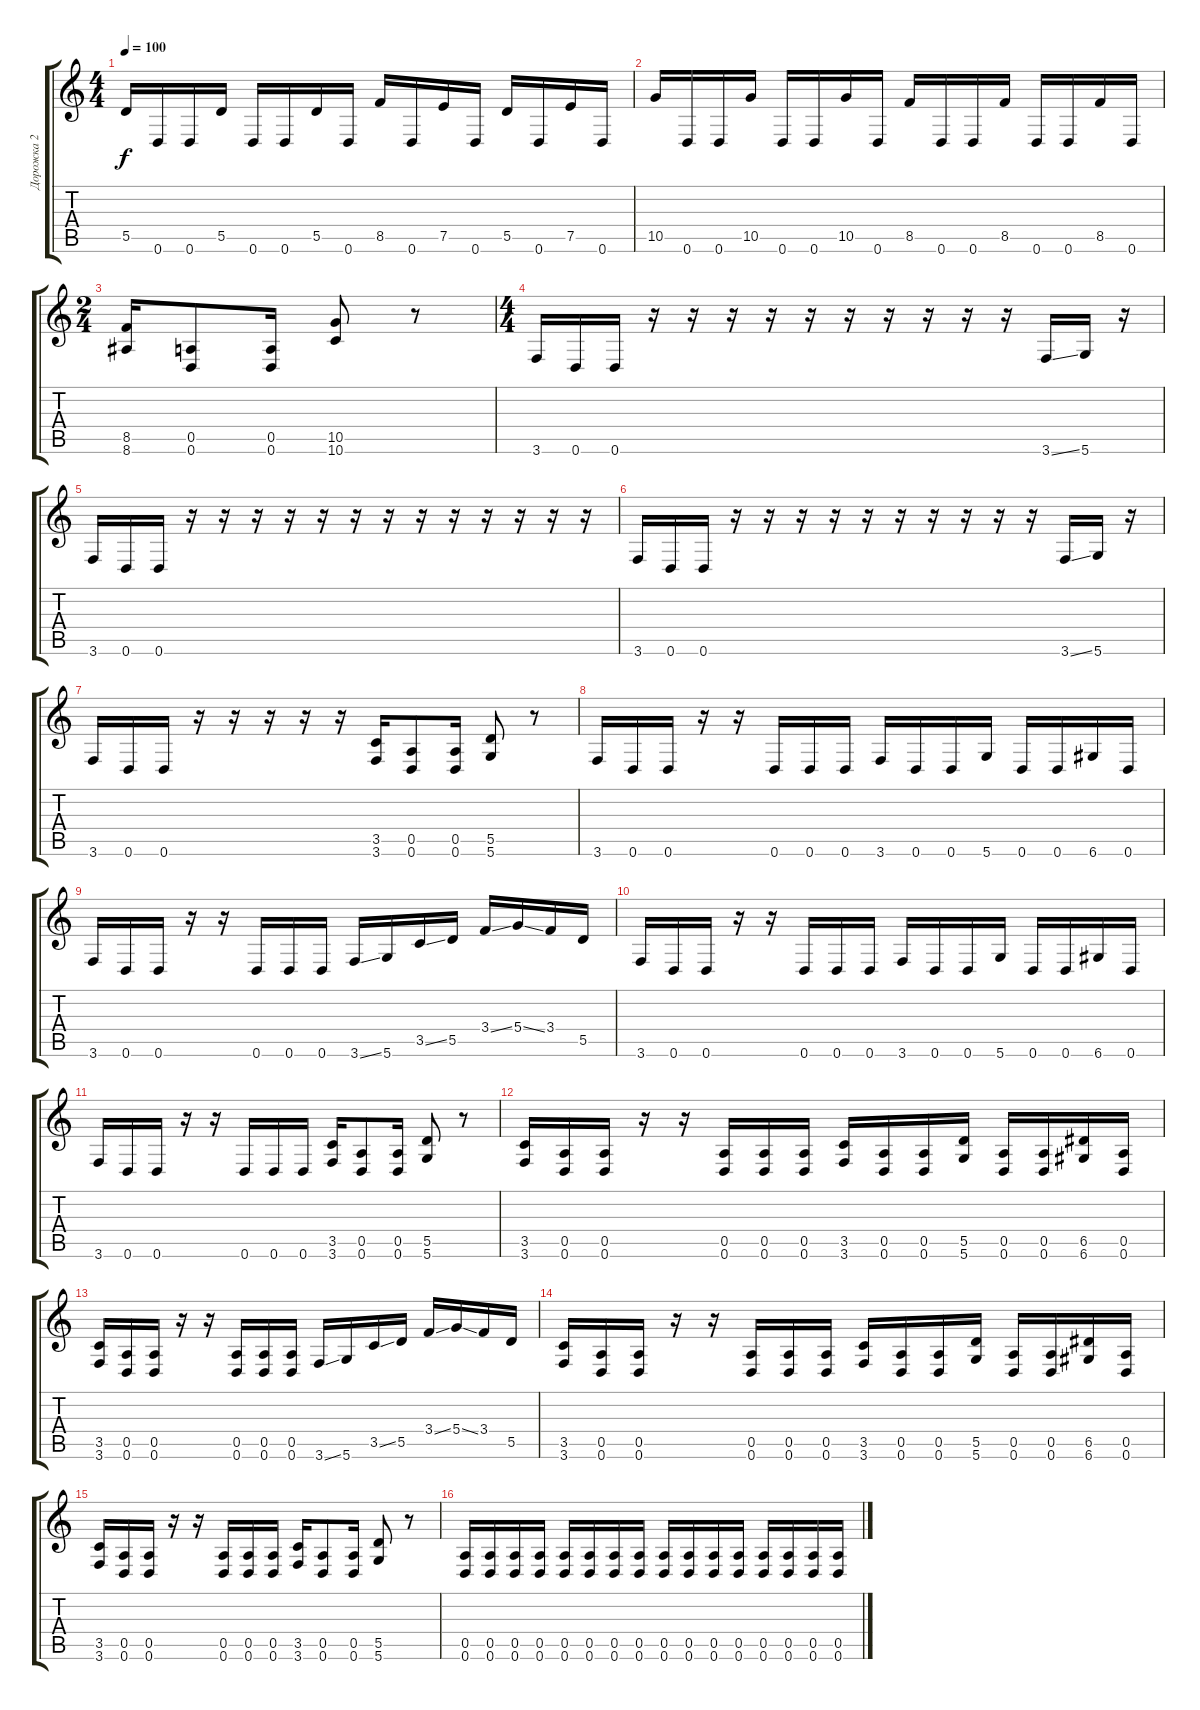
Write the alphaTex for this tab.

\track ("Дорожка 2" "Дорожка 2") {instrument distortionguitar}
\staff {score tabs}
\tuning (E4 B3 G3 D3 A2 D2) {hide}
\ts (4 4)
\tempo 100
\clef g2
\ks c
5.5.16{dy f} 0.6.16 0.6.16 5.5.16 0.6.16 0.6.16 5.5.16 0.6.16 8.5.16 0.6.16 7.5.16 0.6.16 5.5.16 0.6.16 7.5.16 0.6.16 |
10.5.16 0.6.16 0.6.16 10.5.16 0.6.16 0.6.16 10.5.16 0.6.16 8.5.16 0.6.16 0.6.16 8.5.16 0.6.16 0.6.16 8.5.16 0.6.16 |
\ts (2 4)
(8.5 8.6).16 (0.5 0.6).8 (0.5 0.6).16 (10.5 10.6).8 r.8 |
\ts (4 4)
3.6.16 0.6.16 0.6.16 r.16 r.16 r.16 r.16 r.16 r.16 r.16 r.16 r.16 r.16 3.6{ss}.16 5.6.16 r.16 |
3.6.16 0.6.16 0.6.16 r.16 r.16 r.16 r.16 r.16 r.16 r.16 r.16 r.16 r.16 r.16 r.16 r.16 |
3.6.16 0.6.16 0.6.16 r.16 r.16 r.16 r.16 r.16 r.16 r.16 r.16 r.16 r.16 3.6{ss}.16 5.6.16 r.16 |
3.6.16 0.6.16 0.6.16 r.16 r.16 r.16 r.16 r.16 (3.5 3.6).16 (0.5 0.6).8 (0.5 0.6).16 (5.5 5.6).8 r.8 |
3.6.16 0.6.16 0.6.16 r.16 r.16 0.6.16 0.6.16 0.6.16 3.6.16 0.6.16 0.6.16 5.6.16 0.6.16 0.6.16 6.6.16 0.6.16 |
3.6.16 0.6.16 0.6.16 r.16 r.16 0.6.16 0.6.16 0.6.16 3.6{ss}.16 5.6.16 3.5{ss}.16 5.5.16 3.4{ss}.16 5.4{ss}.16 3.4.16 5.5.16 |
3.6.16 0.6.16 0.6.16 r.16 r.16 0.6.16 0.6.16 0.6.16 3.6.16 0.6.16 0.6.16 5.6.16 0.6.16 0.6.16 6.6.16 0.6.16 |
3.6.16 0.6.16 0.6.16 r.16 r.16 0.6.16 0.6.16 0.6.16 (3.5 3.6).16 (0.5 0.6).8 (0.5 0.6).16 (5.5 5.6).8 r.8 |
(3.5 3.6).16 (0.5 0.6).16 (0.5 0.6).16 r.16 r.16 (0.5 0.6).16 (0.5 0.6).16 (0.5 0.6).16 (3.5 3.6).16 (0.5 0.6).16 (0.5 0.6).16 (5.5 5.6).16 (0.5 0.6).16 (0.5 0.6).16 (6.5 6.6).16 (0.5 0.6).16 |
(3.5 3.6).16 (0.5 0.6).16 (0.5 0.6).16 r.16 r.16 (0.5 0.6).16 (0.5 0.6).16 (0.5 0.6).16 3.6{ss}.16 5.6.16 3.5{ss}.16 5.5.16 3.4{ss}.16 5.4{ss}.16 3.4.16 5.5.16 |
(3.5 3.6).16 (0.5 0.6).16 (0.5 0.6).16 r.16 r.16 (0.5 0.6).16 (0.5 0.6).16 (0.5 0.6).16 (3.5 3.6).16 (0.5 0.6).16 (0.5 0.6).16 (5.5 5.6).16 (0.5 0.6).16 (0.5 0.6).16 (6.5 6.6).16 (0.5 0.6).16 |
(3.5 3.6).16 (0.5 0.6).16 (0.5 0.6).16 r.16 r.16 (0.5 0.6).16 (0.5 0.6).16 (0.5 0.6).16 (3.5 3.6).16 (0.5 0.6).8 (0.5 0.6).16 (5.5 5.6).8 r.8 |
(0.5 0.6).16 (0.5 0.6).16 (0.5 0.6).16 (0.5 0.6).16 (0.5 0.6).16 (0.5 0.6).16 (0.5 0.6).16 (0.5 0.6).16 (0.5 0.6).16 (0.5 0.6).16 (0.5 0.6).16 (0.5 0.6).16 (0.5 0.6).16 (0.5 0.6).16 (0.5 0.6).16 (0.5 0.6).16
